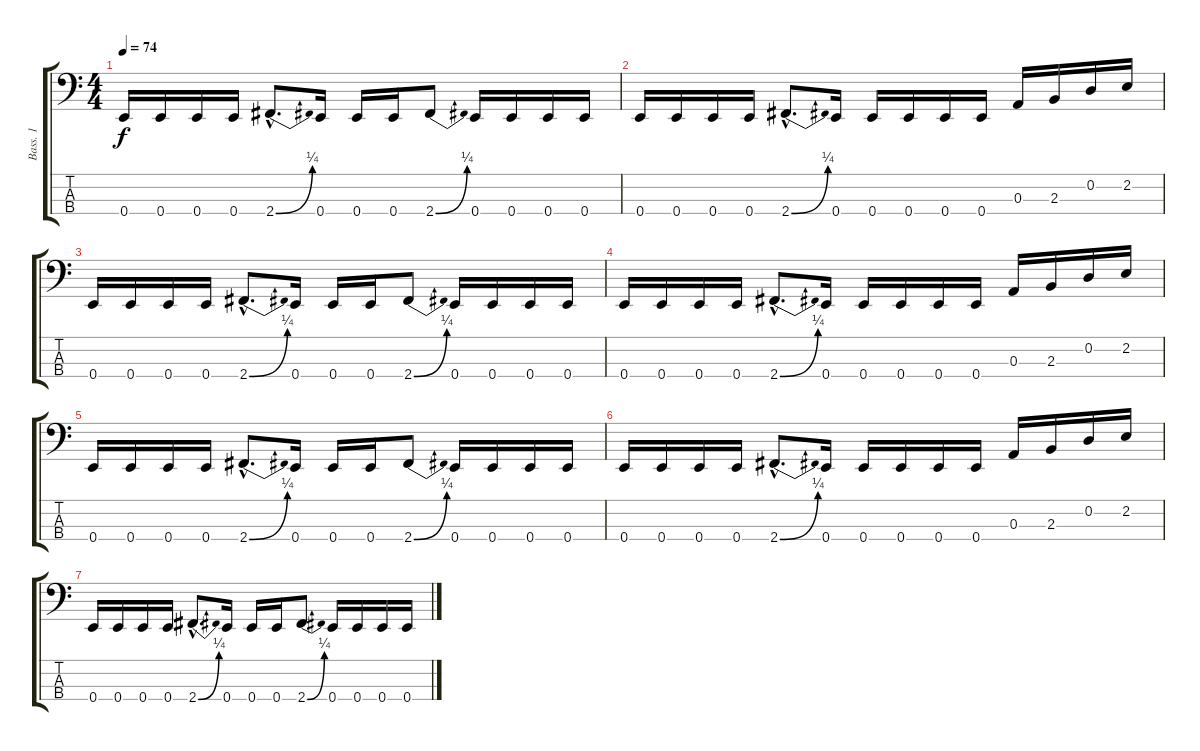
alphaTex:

\track ("Bass. 1" "Bass. 1") {instrument electricbassfinger}
\staff {score tabs}
\tuning (G2 D2 A1 E1) {hide}
\ts (4 4)
\tempo 74
\clef f4
\ks c
0.4.16{dy f} 0.4.16 0.4.16 0.4.16 2.4{be (bend 0 0 60 1) hac}.8{d} 0.4.16 0.4.16 0.4.16 2.4{be (bend 0 0 60 1)}.8 0.4.16 0.4.16 0.4.16 0.4.16 |
0.4.16 0.4.16 0.4.16 0.4.16 2.4{be (bend 0 0 60 1) hac}.8{d} 0.4.16 0.4.16 0.4.16 0.4.16 0.4.16 0.3.16 2.3.16 0.2.16 2.2.16 |
0.4.16 0.4.16 0.4.16 0.4.16 2.4{be (bend 0 0 60 1) hac}.8{d} 0.4.16 0.4.16 0.4.16 2.4{be (bend 0 0 60 1)}.8 0.4.16 0.4.16 0.4.16 0.4.16 |
0.4.16 0.4.16 0.4.16 0.4.16 2.4{be (bend 0 0 60 1) hac}.8{d} 0.4.16 0.4.16 0.4.16 0.4.16 0.4.16 0.3.16 2.3.16 0.2.16 2.2.16 |
0.4.16 0.4.16 0.4.16 0.4.16 2.4{be (bend 0 0 60 1) hac}.8{d} 0.4.16 0.4.16 0.4.16 2.4{be (bend 0 0 60 1)}.8 0.4.16 0.4.16 0.4.16 0.4.16 |
0.4.16{volume 0} 0.4.16 0.4.16 0.4.16 2.4{be (bend 0 0 60 1) hac}.8{d} 0.4.16 0.4.16 0.4.16 0.4.16 0.4.16 0.3.16 2.3.16 0.2.16 2.2.16 |
0.4.16 0.4.16 0.4.16 0.4.16 2.4{be (bend 0 0 60 1) hac}.8{d} 0.4.16 0.4.16 0.4.16 2.4{be (bend 0 0 60 1)}.8 0.4.16 0.4.16 0.4.16 0.4.16
